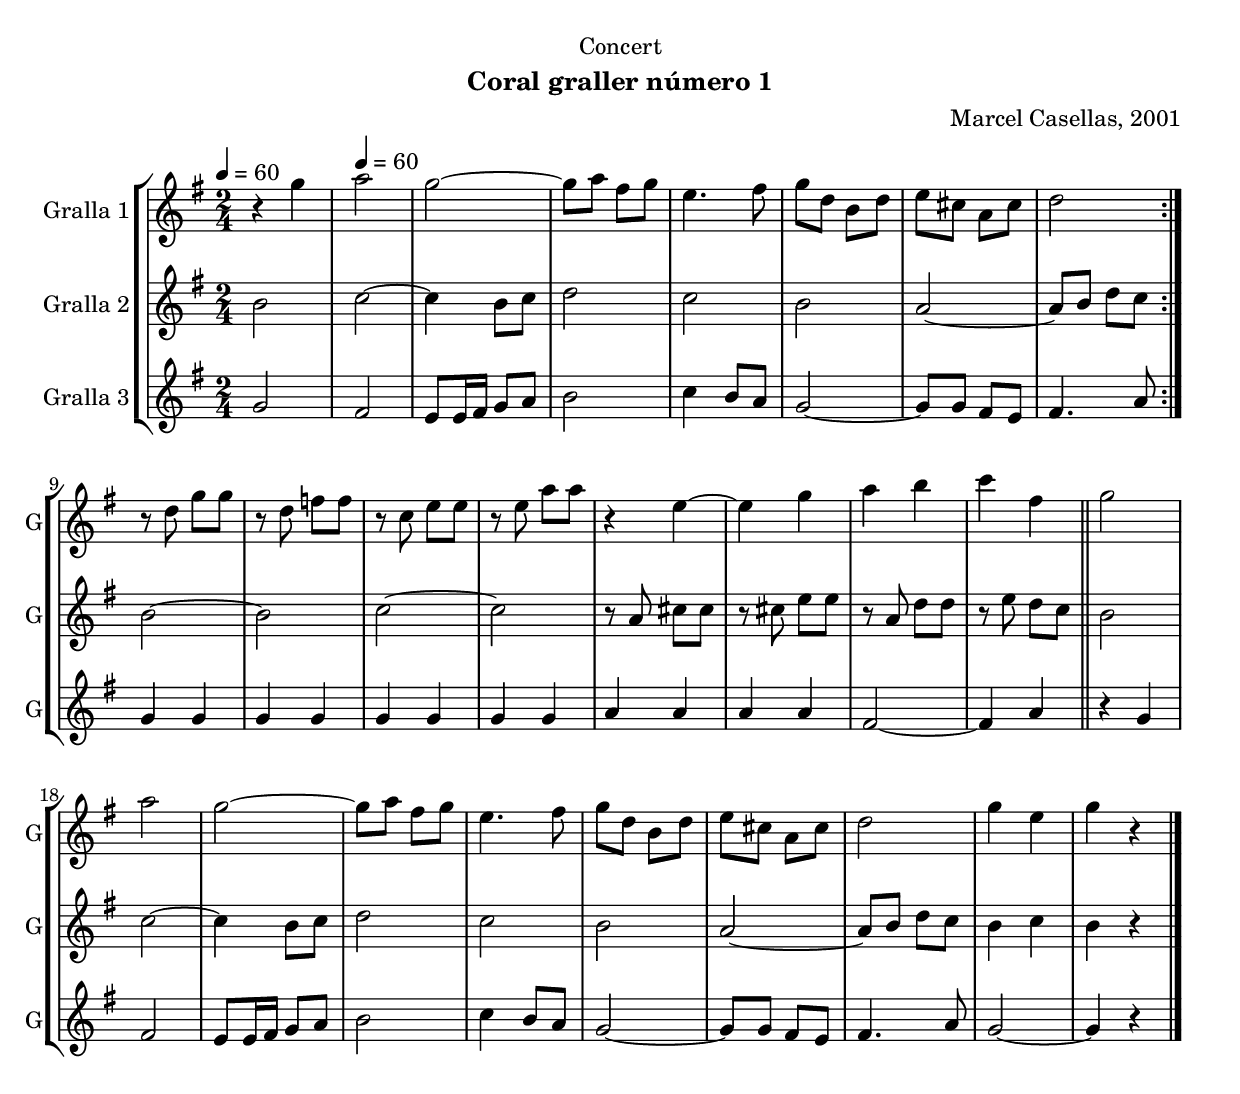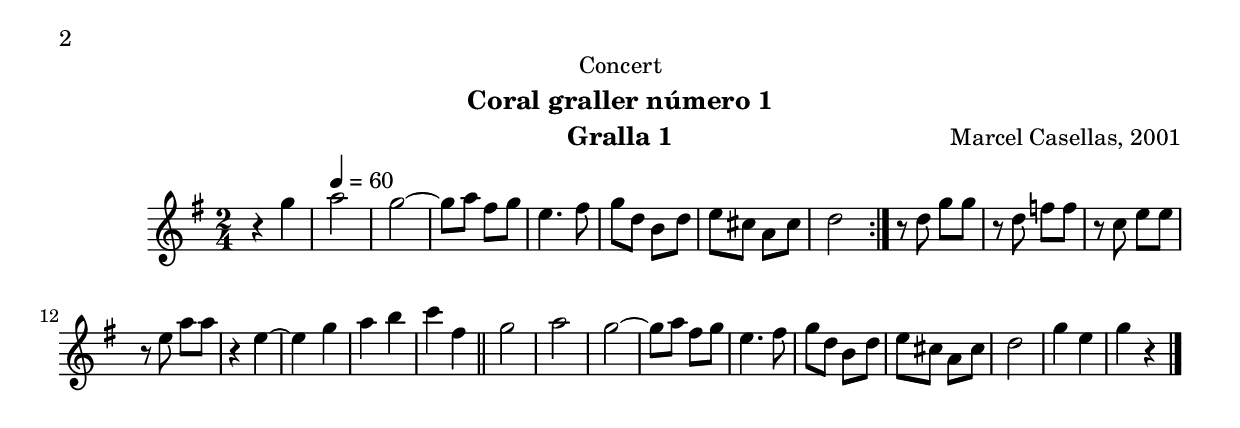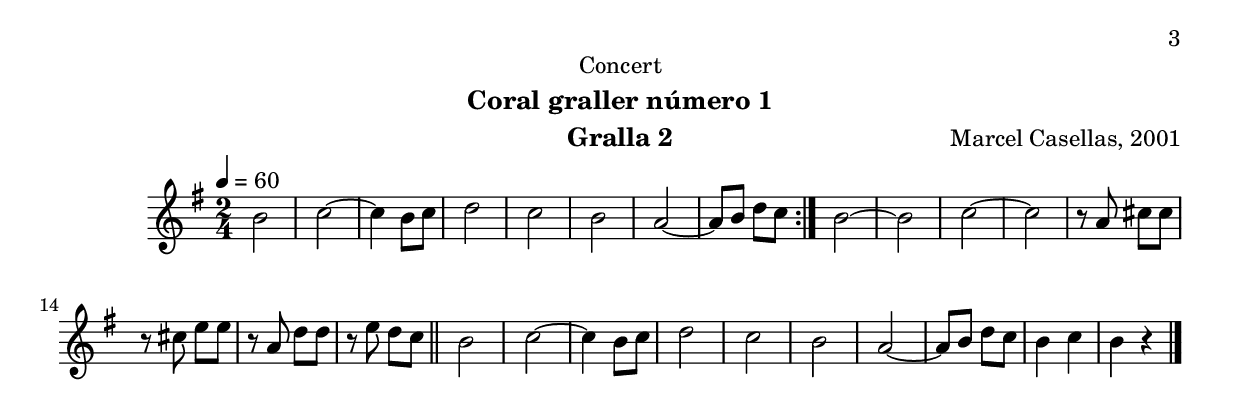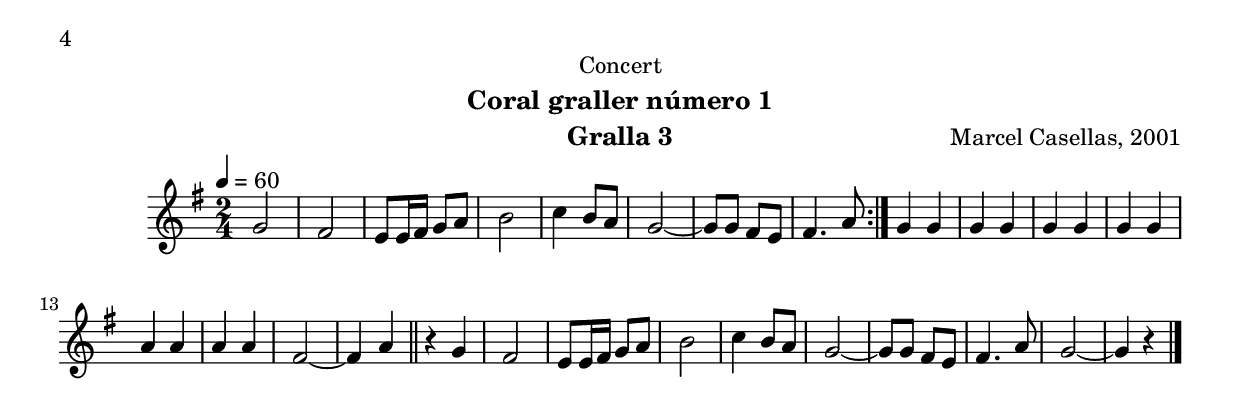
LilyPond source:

\version "2.16.2"

\header {
  dedication="Concert"
  title=""
  subtitle="Coral graller número 1"
  subsubtitle=""
  poet=""
  meter=""
  piece=""
  composer="Marcel Casellas, 2001"
  arranger=""
  opus=""
  instrument=""
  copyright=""
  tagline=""
}

liniaroAa =
\relative g''
{
  \clef treble
  \key g \major
  \time 2/4
  \repeat volta 2 { r4 g \tempo 4 = 60  |
  a2  |
  g2 ~  |
  g8 a fis g  |
  %05
  e4. fis8  |
  g8 d b d  |
  e8 cis a cis  |
  d2  | }
  r8 d g g  |
  %10
  r8 d f f  |
  r8 c e e  |
  r8 e a a  |
  r4 e ~  |
  e4 g  |
  %15
  a4 b  |
  c4 fis,  \bar "||"
  g2  |
  a2  |
  g2 ~  |
  %20
  g8 a fis g  |
  e4. fis8  |
  g8 d b d  |
  e8 cis a cis  |
  d2  |
  %25
  g4 e  |
  g4 r  \bar "|."
}

liniaroAb =
\relative b'
{
  \tempo 4 = 60
  \clef treble
  \key g \major
  \time 2/4
  \repeat volta 2 { b2  |
  c2 ~  |
  c4 b8 c  |
  d2  |
  %05
  c2  |
  b2  |
  a2 ~  |
  a8 b d c  | }
  b2 ~  |
  %10
  b2  |
  c2 ~  |
  c2  |
  r8 a cis cis  |
  r8 cis e e  |
  %15
  r8 a, d d  |
  r8 e d c  \bar "||"
  b2  |
  c2 ~  |
  c4 b8 c  |
  %20
  d2  |
  c2  |
  b2  |
  a2 ~  |
  a8 b d c  |
  %25
  b4 c  |
  b4 r  \bar "|."
}

liniaroAc =
\relative g'
{
  \tempo 4 = 60
  \clef treble
  \key g \major
  \time 2/4
  \repeat volta 2 { g2  |
  fis2  |
  e8 e16 fis g8 a  |
  b2  |
  %05
  c4 b8 a  |
  g2 ~  |
  g8 g fis e  |
  fis4. a8  | }
  g4 g  |
  %10
  g4 g  |
  g4 g  |
  g4 g  |
  a4 a  |
  a4 a  |
  %15
  fis2 ~  |
  fis4 a  \bar "||"
  r4 g  |
  fis2  |
  e8 e16 fis g8 a  |
  %20
  b2  |
  c4 b8 a  |
  g2 ~  |
  g8 g fis e  |
  fis4. a8  |
  %25
  g2 ~  |
  g4 r  \bar "|."
}

\bookpart {
  \score {
    \new StaffGroup {
      \override Score.RehearsalMark #'self-alignment-X = #LEFT
      <<
        \new Staff \with {instrumentName = #"Gralla 1" shortInstrumentName = #"G"} \liniaroAa
        \new Staff \with {instrumentName = #"Gralla 2" shortInstrumentName = #"G"} \liniaroAb
        \new Staff \with {instrumentName = #"Gralla 3" shortInstrumentName = #"G"} \liniaroAc
      >>
    }
    \layout {}
  }
  \score { \unfoldRepeats
    \new StaffGroup {
      \override Score.RehearsalMark #'self-alignment-X = #LEFT
      <<
        \new Staff \with {instrumentName = #"Gralla 1" shortInstrumentName = #"G"} \liniaroAa
        \new Staff \with {instrumentName = #"Gralla 2" shortInstrumentName = #"G"} \liniaroAb
        \new Staff \with {instrumentName = #"Gralla 3" shortInstrumentName = #"G"} \liniaroAc
      >>
    }
    \midi {
      \set Staff.midiInstrument = "oboe"
      \set DrumStaff.midiInstrument = "drums"
    }
  }
}

\bookpart {
  \header {instrument="Gralla 1"}
  \score {
    \new StaffGroup {
      \override Score.RehearsalMark #'self-alignment-X = #LEFT
      <<
        \new Staff \liniaroAa
      >>
    }
    \layout {}
  }
  \score { \unfoldRepeats
    \new StaffGroup {
      \override Score.RehearsalMark #'self-alignment-X = #LEFT
      <<
        \new Staff \liniaroAa
      >>
    }
    \midi {
      \set Staff.midiInstrument = "oboe"
      \set DrumStaff.midiInstrument = "drums"
    }
  }
}

\bookpart {
  \header {instrument="Gralla 2"}
  \score {
    \new StaffGroup {
      \override Score.RehearsalMark #'self-alignment-X = #LEFT
      <<
        \new Staff \liniaroAb
      >>
    }
    \layout {}
  }
  \score { \unfoldRepeats
    \new StaffGroup {
      \override Score.RehearsalMark #'self-alignment-X = #LEFT
      <<
        \new Staff \liniaroAb
      >>
    }
    \midi {
      \set Staff.midiInstrument = "oboe"
      \set DrumStaff.midiInstrument = "drums"
    }
  }
}

\bookpart {
  \header {instrument="Gralla 3"}
  \score {
    \new StaffGroup {
      \override Score.RehearsalMark #'self-alignment-X = #LEFT
      <<
        \new Staff \liniaroAc
      >>
    }
    \layout {}
  }
  \score { \unfoldRepeats
    \new StaffGroup {
      \override Score.RehearsalMark #'self-alignment-X = #LEFT
      <<
        \new Staff \liniaroAc
      >>
    }
    \midi {
      \set Staff.midiInstrument = "oboe"
      \set DrumStaff.midiInstrument = "drums"
    }
  }
}

